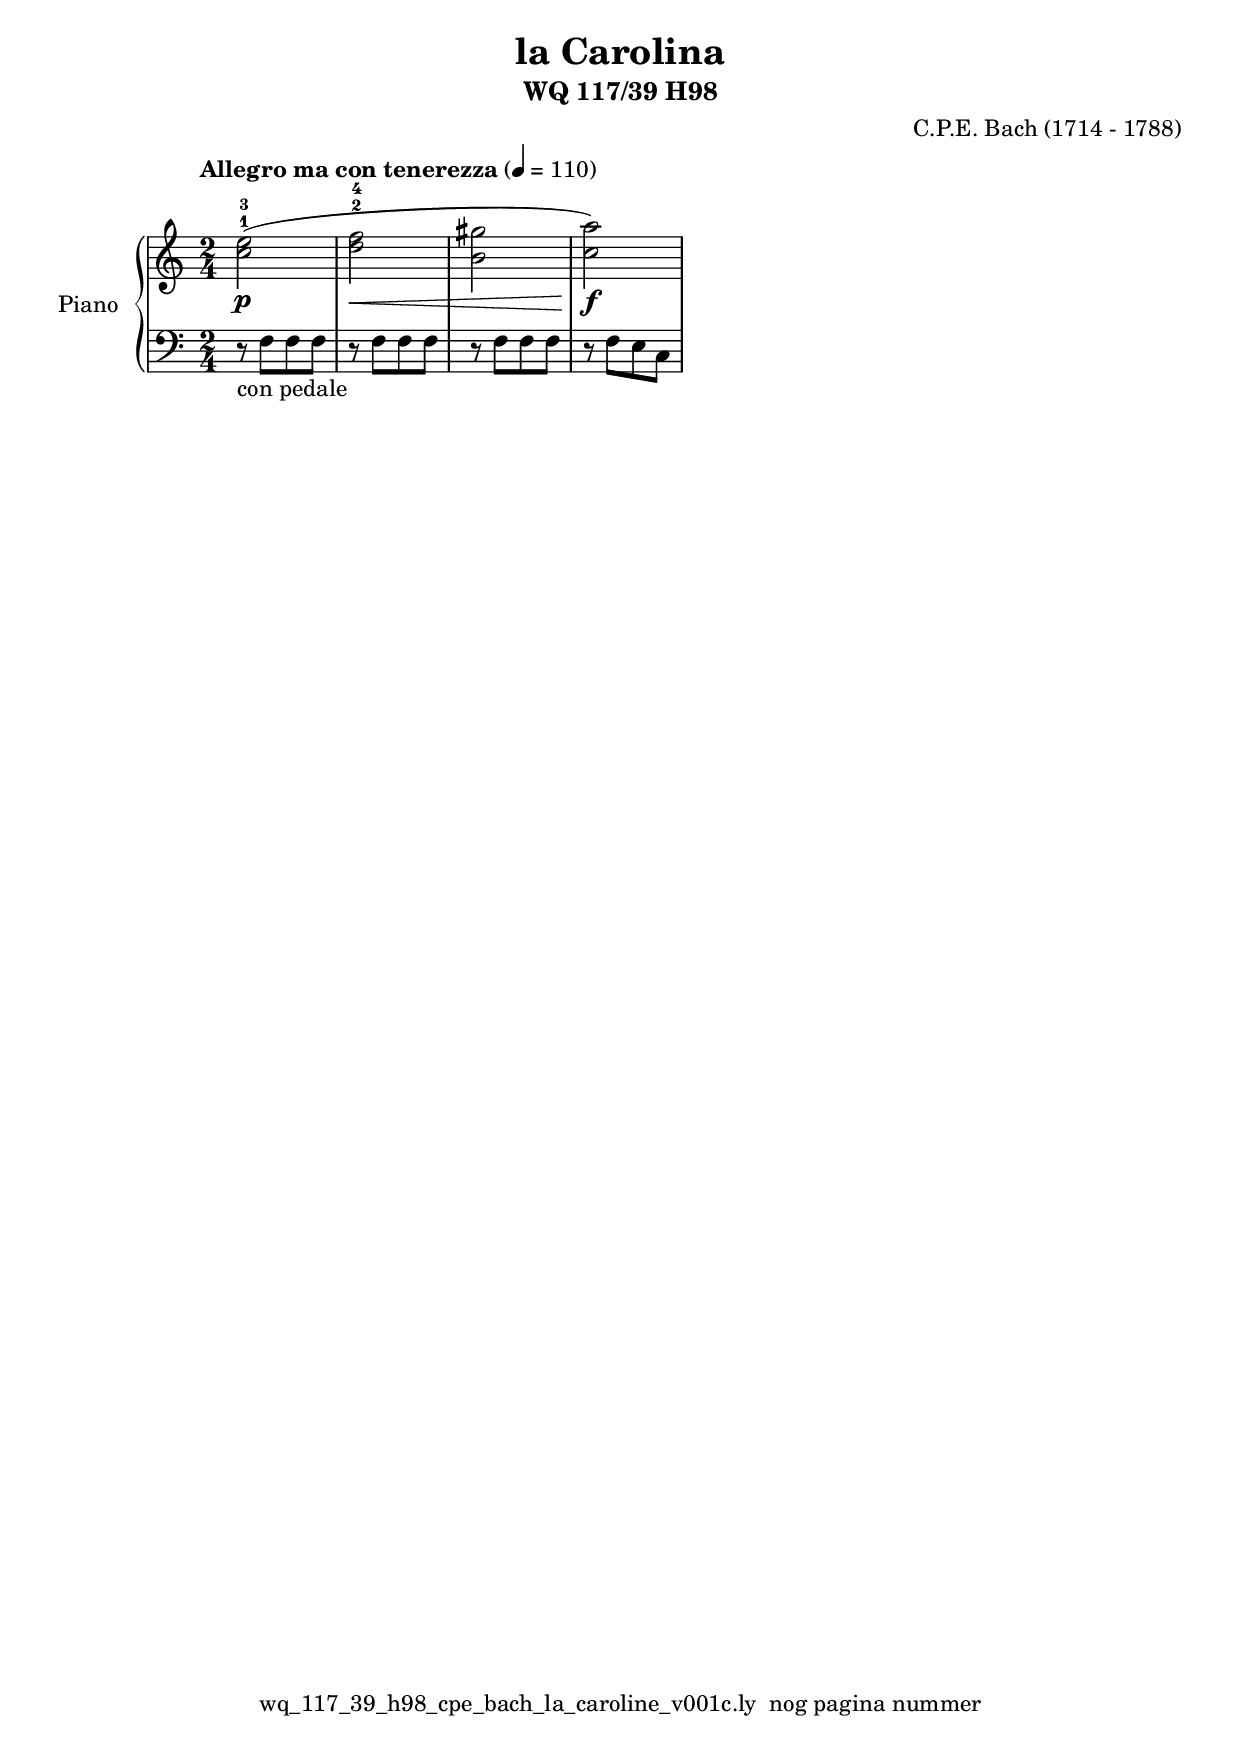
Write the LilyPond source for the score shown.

\version "2.22.2"
% file: wq_117_39_h98_cpe_bach_la_caroline_v001c.ly

\pointAndClickOff

\language "english"  % letop tbv aanduiding s (=sharp) en f (=flat)

\book {
  \header {
    title =  "la Carolina"
    composer =  "C.P.E. Bach (1714 - 1788)"
    encodingsoftware =  "Handmatig"
    encodingdate =  "20240102"
    subtitle =  "WQ 117/39 H98"
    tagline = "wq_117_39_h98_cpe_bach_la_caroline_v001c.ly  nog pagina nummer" % dit onderdrukt de default footer
  }

  %#(set-global-staff-size 19.997457142857144)
  %\paper {
  %
  %   paper-width = 21.59\cm
  %   paper-height = 27.94\cm
  %   top-margin = 1.5\cm
  %   bottom-margin = 1.5\cm
  %   left-margin = 1.5\m
  %   right-margin = 1.5\m
  %   indent = 1.6607692307692308\cm
  %   short-indent = 1.3286153846153848\cm
  %   }



  % The score definition
  \score {
    <<

      \new PianoStaff \with { instrumentName = "Piano" } <<
        \new Staff = "up" {
                           
          %
          {
            \clef treble
            \key c \major
            \time 2/4
            \tempo "Allegro ma con tenerezza" 4 = 110

            % Haakje open voor begin m1 
            % en haakje sluiten na m4 zorgt voor een slur over m1 t/m m4
            %%\set fingeringOrientations = #'(left)
            \set fingeringOrientations = #'(up)
           
            (<c''-1 e''-3>2\p  | % m1 -- voorbeeld gebruik van beams
            
            <d''-2 f''-4>2\<   | % m2 -- start met \< 
            <b'  gs''>2        | % m3 -- omdat taal engels is gebruik f voor flat en s voor sharp
            <c'' a''>2)\!\f    | % m4 -- stop cresendo met \!

          }
        }
        \new Staff = "down" {
          %
          {
            \clef bass
            \key c \major
            \time 2/4
            r8-"con pedale" f8 [f8 f8]  | % m1 -- voorbeeld gebruik van beams
                                        | %    -- letop de beam bestaat uit 3 1/8 f noten

            r8 f8 [f8 f8]  | % m2
            r8 f8 [f8 f8]  | % m3
            r8 f8 [e8 c8]  | % m4

          }

        }
      >>

    >>
    % To create MIDI output, uncomment the following line:
    \midi {}  % This command creates a midi file
    \layout{} % This command creates a pdf file
  }

}

